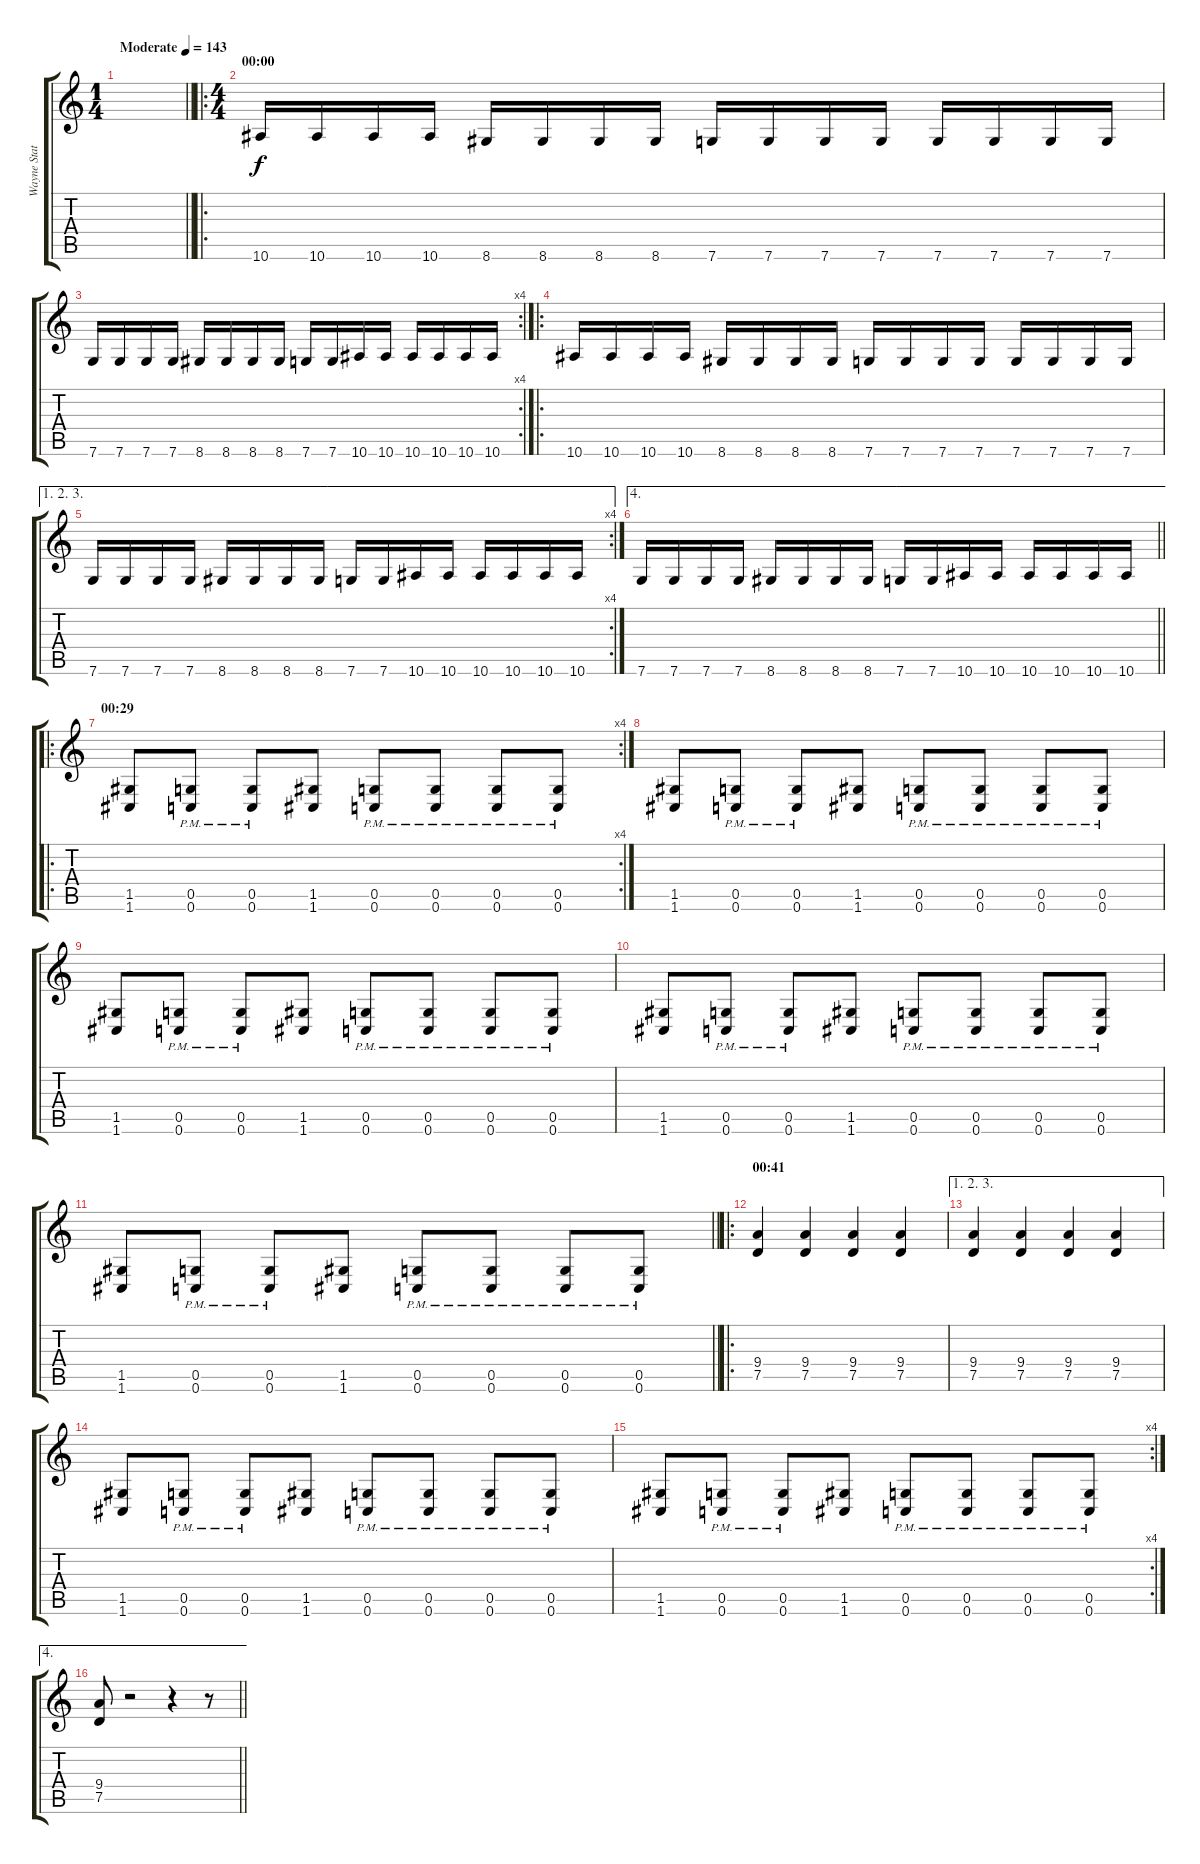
\track ("Wayne Static" "Wayne Stat") {instrument distortionguitar}
\staff {score tabs}
\tuning (D4 A3 F3 C3 G2 C2) {hide}
\ts (1 4)
\tempo (143 "Moderate")
\clef g2
\barLineRight lightlight
\ks c
|
\ro
\ts (4 4)
\section ("" "00:00")
10.6.16 10.6.16 10.6.16 10.6.16 8.6.16 8.6.16 8.6.16 8.6.16 7.6.16 7.6.16 7.6.16 7.6.16 7.6.16 7.6.16 7.6.16 7.6.16 |
\rc 4
7.6.16 7.6.16 7.6.16 7.6.16 8.6.16 8.6.16 8.6.16 8.6.16 7.6.16 7.6.16 10.6.16 10.6.16 10.6.16 10.6.16 10.6.16 10.6.16 |
\ro
10.6.16 10.6.16 10.6.16 10.6.16 8.6.16 8.6.16 8.6.16 8.6.16 7.6.16 7.6.16 7.6.16 7.6.16 7.6.16 7.6.16 7.6.16 7.6.16 |
\ae (1 2 3)
\rc 4
7.6.16 7.6.16 7.6.16 7.6.16 8.6.16 8.6.16 8.6.16 8.6.16 7.6.16 7.6.16 10.6.16 10.6.16 10.6.16 10.6.16 10.6.16 10.6.16 |
\ae 4
\barLineRight lightlight
7.6.16 7.6.16 7.6.16 7.6.16 8.6.16 8.6.16 8.6.16 8.6.16 7.6.16 7.6.16 10.6.16 10.6.16 10.6.16 10.6.16 10.6.16 10.6.16 |
\ro
\rc 4
\section ("" "00:29")
(1.5 1.6).8 (0.5{pm} 0.6{pm}).8 (0.5{pm} 0.6{pm}).8 (1.5 1.6).8 (0.5{pm} 0.6{pm}).8 (0.5{pm} 0.6{pm}).8 (0.5{pm} 0.6{pm}).8 (0.5{pm} 0.6{pm}).8 |
(1.5 1.6).8 (0.5{pm} 0.6{pm}).8 (0.5{pm} 0.6{pm}).8 (1.5 1.6).8 (0.5{pm} 0.6{pm}).8 (0.5{pm} 0.6{pm}).8 (0.5{pm} 0.6{pm}).8 (0.5{pm} 0.6{pm}).8 |
(1.5 1.6).8 (0.5{pm} 0.6{pm}).8 (0.5{pm} 0.6{pm}).8 (1.5 1.6).8 (0.5{pm} 0.6{pm}).8 (0.5{pm} 0.6{pm}).8 (0.5{pm} 0.6{pm}).8 (0.5{pm} 0.6{pm}).8 |
(1.5 1.6).8 (0.5{pm} 0.6{pm}).8 (0.5{pm} 0.6{pm}).8 (1.5 1.6).8 (0.5{pm} 0.6{pm}).8 (0.5{pm} 0.6{pm}).8 (0.5{pm} 0.6{pm}).8 (0.5{pm} 0.6{pm}).8 |
\barLineRight lightlight
(1.5 1.6).8 (0.5{pm} 0.6{pm}).8 (0.5{pm} 0.6{pm}).8 (1.5 1.6).8 (0.5{pm} 0.6{pm}).8 (0.5{pm} 0.6{pm}).8 (0.5{pm} 0.6{pm}).8 (0.5{pm} 0.6{pm}).8 |
\ro
\section ("" "00:41")
(9.4 7.5).4 (9.4 7.5).4 (9.4 7.5).4 (9.4 7.5).4 |
\ae (1 2 3)
(9.4 7.5).4 (9.4 7.5).4 (9.4 7.5).4 (9.4 7.5).4 |
(1.5 1.6).8 (0.5{pm} 0.6{pm}).8 (0.5{pm} 0.6{pm}).8 (1.5 1.6).8 (0.5{pm} 0.6{pm}).8 (0.5{pm} 0.6{pm}).8 (0.5{pm} 0.6{pm}).8 (0.5{pm} 0.6{pm}).8 |
\rc 4
(1.5 1.6).8 (0.5{pm} 0.6{pm}).8 (0.5{pm} 0.6{pm}).8 (1.5 1.6).8 (0.5{pm} 0.6{pm}).8 (0.5{pm} 0.6{pm}).8 (0.5{pm} 0.6{pm}).8 (0.5{pm} 0.6{pm}).8 |
\ae 4
\barLineRight lightlight
(9.4 7.5).8 r.2 r.4 r.8
